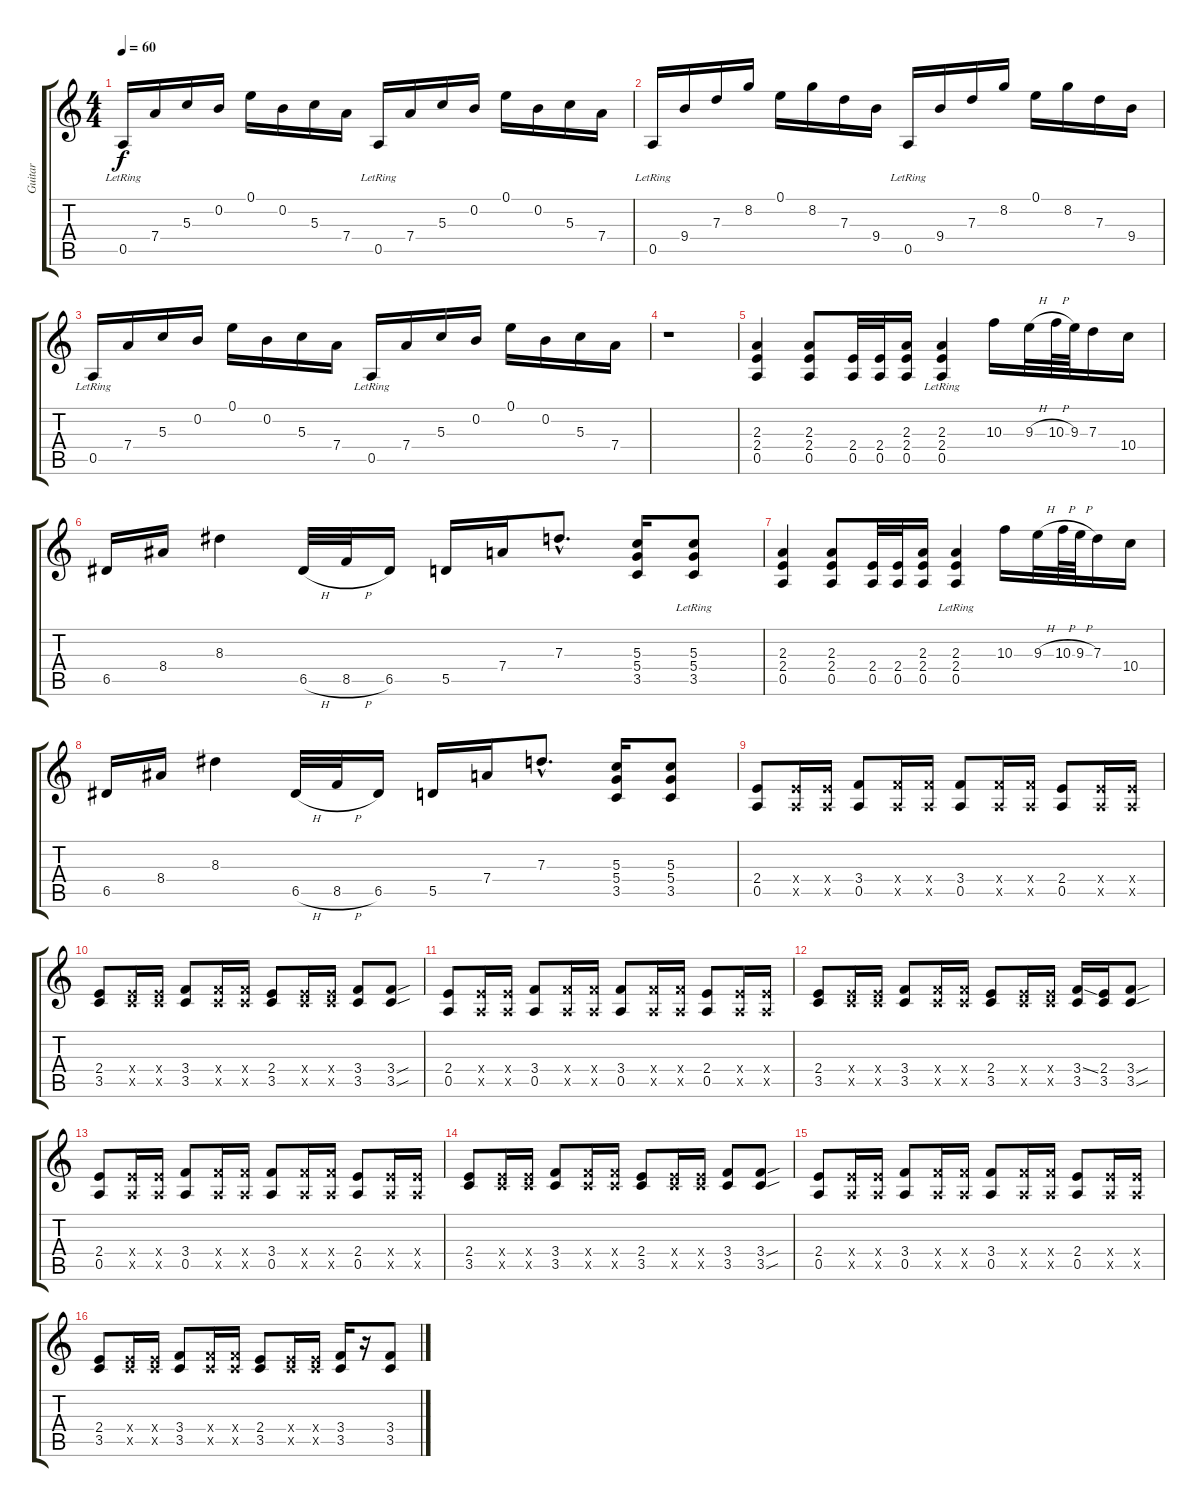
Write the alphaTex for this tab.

\track ("Guitar" "Guitar") {instrument overdrivenguitar}
\staff {score tabs}
\tuning (E4 B3 G3 D3 A2 E2) {hide}
\ts (4 4)
\tempo 60
\clef g2
\ks c
0.5{lr}.16{dy f} 7.4.16 5.3.16 0.2.16 0.1.16 0.2.16 5.3.16 7.4.16 0.5{lr}.16 7.4.16 5.3.16 0.2.16 0.1.16 0.2.16 5.3.16 7.4.16 |
0.5{lr}.16 9.4.16 7.3.16 8.2.16 0.1.16 8.2.16 7.3.16 9.4.16 0.5{lr}.16 9.4.16 7.3.16 8.2.16 0.1.16 8.2.16 7.3.16 9.4.16 |
0.5{lr}.16 7.4.16 5.3.16 0.2.16 0.1.16 0.2.16 5.3.16 7.4.16 0.5{lr}.16 7.4.16 5.3.16 0.2.16 0.1.16 0.2.16 5.3.16 7.4.16 |
r.1 |
(2.3 2.4 0.5).4{instrument overdrivenguitar} (2.3 2.4 0.5).8 (2.4 0.5).32 (2.4 0.5).32 (2.3 2.4 0.5).16 (2.3{lr} 2.4{lr} 0.5{lr}).4 10.3.16 9.3{h}.32 10.3{h}.64 9.3.64 7.3.16 10.4.16 |
6.5.16 8.4.16 8.3.4 6.5{h}.32 8.5{h}.32 6.5.16 5.5.16 7.4.16 7.3{hac}.8{d} (5.3 5.4 3.5).16 (5.3{lr} 5.4{lr} 3.5).8 |
(2.3 2.4 0.5).4 (2.3 2.4 0.5).8 (2.4 0.5).32 (2.4 0.5).32 (2.3 2.4 0.5).16 (2.3{lr} 2.4{lr} 0.5{lr}).4 10.3.16 9.3{h}.32 10.3{h}.64 9.3{h}.64 7.3.16 10.4.16 |
6.5.16 8.4.16 8.3.4 6.5{h}.32 8.5{h}.32 6.5.16 5.5.16 7.4.16 7.3{hac}.8{d} (5.3 5.4 3.5).16 (5.3 5.4 3.5).8 |
(2.4 0.5).8 (2.4{x} 0.5{x}).16 (2.4{x} 0.5{x}).16 (3.4 0.5).8 (3.4{x} 0.5{x}).16 (3.4{x} 0.5{x}).16 (3.4 0.5).8 (3.4{x} 0.5{x}).16 (3.4{x} 0.5{x}).16 (2.4 0.5).8 (2.4{x} 0.5{x}).16 (2.4{x} 0.5{x}).16 |
(2.4 3.5).8 (2.4{x} 3.5{x}).16 (2.4{x} 3.5{x}).16 (3.4 3.5).8 (3.4{x} 3.5{x}).16 (3.4{x} 3.5{x}).16 (2.4 3.5).8 (2.4{x} 3.5{x}).16 (2.4{x} 3.5{x}).16 (3.4 3.5).8 (3.4{sou} 3.5{sou}).8 |
(2.4 0.5).8 (2.4{x} 0.5{x}).16 (2.4{x} 0.5{x}).16 (3.4 0.5).8 (3.4{x} 0.5{x}).16 (3.4{x} 0.5{x}).16 (3.4 0.5).8 (3.4{x} 0.5{x}).16 (3.4{x} 0.5{x}).16 (2.4 0.5).8 (2.4{x} 0.5{x}).16 (2.4{x} 0.5{x}).16 |
(2.4 3.5).8 (2.4{x} 3.5{x}).16 (2.4{x} 3.5{x}).16 (3.4 3.5).8 (3.4{x} 3.5{x}).16 (3.4{x} 3.5{x}).16 (2.4 3.5).8 (2.4{x} 3.5{x}).16 (2.4{x} 3.5{x}).16 (3.4{ss} 3.5).16 (2.4 3.5).16 (3.4{sou} 3.5{sou}).8 |
(2.4 0.5).8 (2.4{x} 0.5{x}).16 (2.4{x} 0.5{x}).16 (3.4 0.5).8 (3.4{x} 0.5{x}).16 (3.4{x} 0.5{x}).16 (3.4 0.5).8 (3.4{x} 0.5{x}).16 (3.4{x} 0.5{x}).16 (2.4 0.5).8 (2.4{x} 0.5{x}).16 (2.4{x} 0.5{x}).16 |
(2.4 3.5).8 (2.4{x} 3.5{x}).16 (2.4{x} 3.5{x}).16 (3.4 3.5).8 (3.4{x} 3.5{x}).16 (3.4{x} 3.5{x}).16 (2.4 3.5).8 (2.4{x} 3.5{x}).16 (2.4{x} 3.5{x}).16 (3.4 3.5).8 (3.4{sou} 3.5{sou}).8 |
(2.4 0.5).8 (2.4{x} 0.5{x}).16 (2.4{x} 0.5{x}).16 (3.4 0.5).8 (3.4{x} 0.5{x}).16 (3.4{x} 0.5{x}).16 (3.4 0.5).8 (3.4{x} 0.5{x}).16 (3.4{x} 0.5{x}).16 (2.4 0.5).8 (2.4{x} 0.5{x}).16 (2.4{x} 0.5{x}).16 |
(2.4 3.5).8 (2.4{x} 3.5{x}).16 (2.4{x} 3.5{x}).16 (3.4 3.5).8 (3.4{x} 3.5{x}).16 (3.4{x} 3.5{x}).16 (2.4 3.5).8 (2.4{x} 3.5{x}).16 (2.4{x} 3.5{x}).16 (3.4 3.5).16 r.16 (3.4 3.5).8
